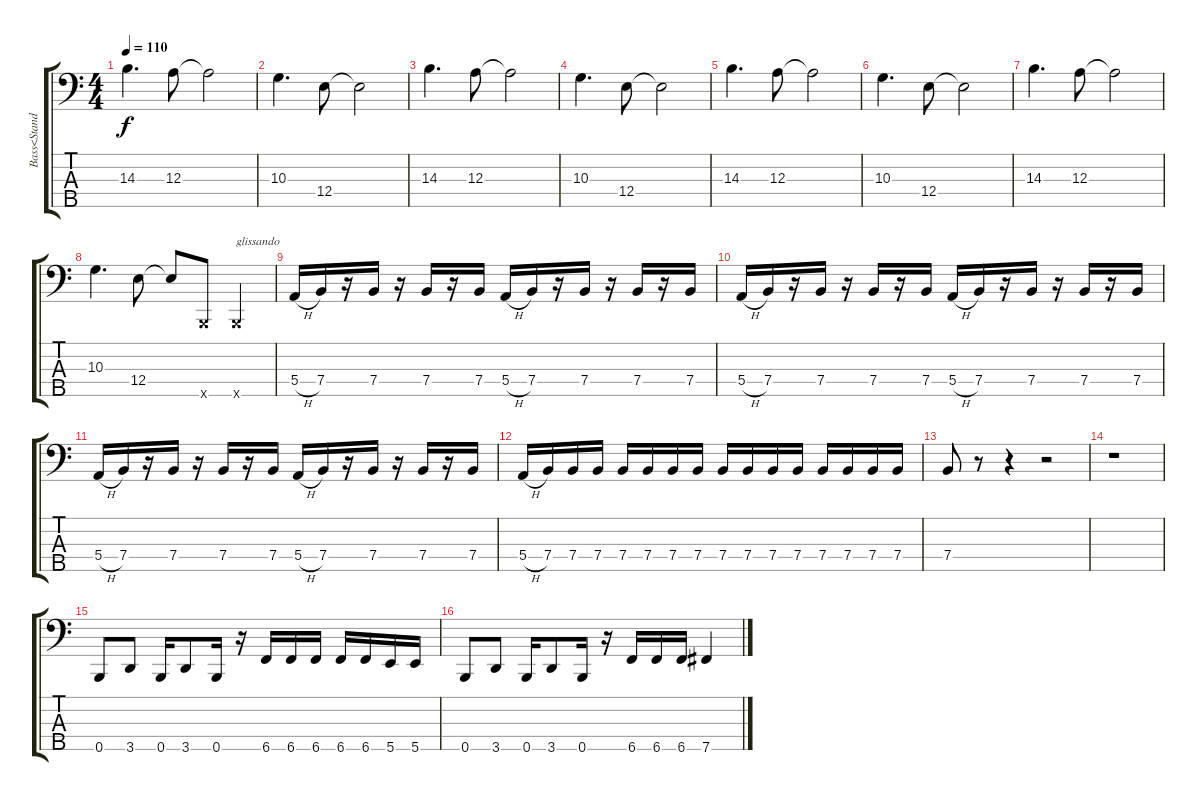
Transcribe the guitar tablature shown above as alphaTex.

\track ("Bass<Standard>" "Bass<Stand") {instrument electricbassfinger}
\staff {score tabs}
\tuning (G2 D2 A1 E1 B0) {hide}
\ts (4 4)
\tempo 110
\clef f4
\ks c
14.3.4{d dy f} 12.3.8 12.3{t}.2 |
10.3.4{d} 12.4.8 12.4{t}.2 |
14.3.4{d} 12.3.8 12.3{t}.2 |
10.3.4{d} 12.4.8 12.4{t}.2 |
14.3.4{d} 12.3.8 12.3{t}.2 |
10.3.4{d} 12.4.8 12.4{t}.2 |
14.3.4{d} 12.3.8 12.3{t}.2 |
10.3.4{d} 12.4.8 12.4{t}.8 0.5{x}.8 0.5{x}.4{txt "glissando"} |
5.4{h}.16 7.4.16 r.16 7.4.16 r.16 7.4.16 r.16 7.4.16 5.4{h}.16 7.4.16 r.16 7.4.16 r.16 7.4.16 r.16 7.4.16 |
5.4{h}.16 7.4.16 r.16 7.4.16 r.16 7.4.16 r.16 7.4.16 5.4{h}.16 7.4.16 r.16 7.4.16 r.16 7.4.16 r.16 7.4.16 |
5.4{h}.16 7.4.16 r.16 7.4.16 r.16 7.4.16 r.16 7.4.16 5.4{h}.16 7.4.16 r.16 7.4.16 r.16 7.4.16 r.16 7.4.16 |
5.4{h}.16 7.4.16 7.4.16 7.4.16 7.4.16 7.4.16 7.4.16 7.4.16 7.4.16 7.4.16 7.4.16 7.4.16 7.4.16 7.4.16 7.4.16 7.4.16 |
7.4.8 r.8 r.4 r.2 |
r.1 |
0.5.8 3.5.8 0.5.16 3.5.8 0.5.16 r.16 6.5.16 6.5.16 6.5.16 6.5.16 6.5.16 5.5.16 5.5.16 |
0.5.8 3.5.8 0.5.16 3.5.8 0.5.16 r.16 6.5.16 6.5.16 6.5.16 7.5.4
